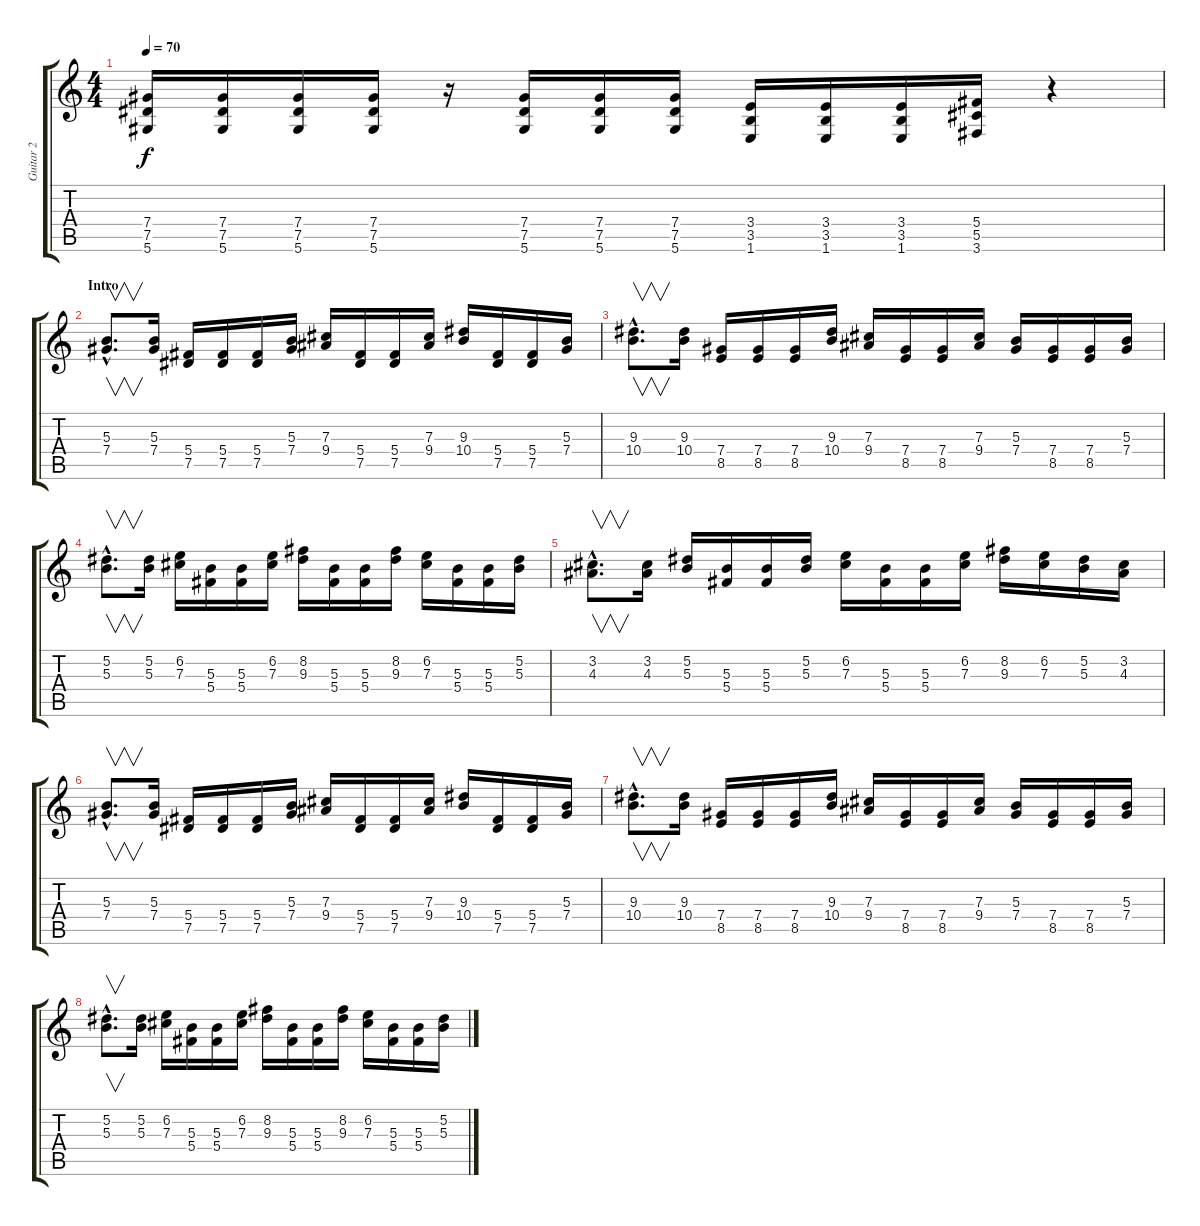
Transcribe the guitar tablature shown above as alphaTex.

\track ("Guitar 2" "Guitar 2") {instrument distortionguitar}
\staff {score tabs}
\tuning (Eb4 Bb3 Gb3 Db3 Ab2 Eb2) {hide}
\ts (4 4)
\tempo 70
\clef g2
\ks c
(7.4 7.5 5.6).16{dy f} (7.4 7.5 5.6).16 (7.4 7.5 5.6).16 (7.4 7.5 5.6).16 r.16 (7.4 7.5 5.6).16 (7.4 7.5 5.6).16 (7.4 7.5 5.6).16 (3.4 3.5 1.6).16 (3.4 3.5 1.6).16 (3.4 3.5 1.6).16 (5.4 5.5 3.6).16 r.4 |
\section ("" "Intro")
(5.3{hac} 7.4{hac}).8{v d} (5.3 7.4).16 (5.4 7.5).16 (5.4 7.5).16 (5.4 7.5).16 (5.3 7.4).16 (7.3 9.4).16 (5.4 7.5).16 (5.4 7.5).16 (7.3 9.4).16 (9.3 10.4).16 (5.4 7.5).16 (5.4 7.5).16 (5.3 7.4).16 |
(9.3{hac} 10.4{hac}).8{v d} (9.3 10.4).16 (7.4 8.5).16 (7.4 8.5).16 (7.4 8.5).16 (9.3 10.4).16 (7.3 9.4).16 (7.4 8.5).16 (7.4 8.5).16 (7.3 9.4).16 (5.3 7.4).16 (7.4 8.5).16 (7.4 8.5).16 (5.3 7.4).16 |
(5.2{hac} 5.3{hac}).8{v d} (5.2 5.3).16 (6.2 7.3).16 (5.3 5.4).16 (5.3 5.4).16 (6.2 7.3).16 (8.2 9.3).16 (5.3 5.4).16 (5.3 5.4).16 (8.2 9.3).16 (6.2 7.3).16 (5.3 5.4).16 (5.3 5.4).16 (5.2 5.3).16 |
(3.2{hac} 4.3{hac}).8{v d} (3.2 4.3).16 (5.2 5.3).16 (5.3 5.4).16 (5.3 5.4).16 (5.2 5.3).16 (6.2 7.3).16 (5.3 5.4).16 (5.3 5.4).16 (6.2 7.3).16 (8.2 9.3).16 (6.2 7.3).16 (5.2 5.3).16 (3.2 4.3).16 |
(5.3{hac} 7.4{hac}).8{v d} (5.3 7.4).16 (5.4 7.5).16 (5.4 7.5).16 (5.4 7.5).16 (5.3 7.4).16 (7.3 9.4).16 (5.4 7.5).16 (5.4 7.5).16 (7.3 9.4).16 (9.3 10.4).16 (5.4 7.5).16 (5.4 7.5).16 (5.3 7.4).16 |
(9.3{hac} 10.4{hac}).8{v d} (9.3 10.4).16 (7.4 8.5).16 (7.4 8.5).16 (7.4 8.5).16 (9.3 10.4).16 (7.3 9.4).16 (7.4 8.5).16 (7.4 8.5).16 (7.3 9.4).16 (5.3 7.4).16 (7.4 8.5).16 (7.4 8.5).16 (5.3 7.4).16 |
(5.2{hac} 5.3{hac}).8{v d} (5.2 5.3).16 (6.2 7.3).16 (5.3 5.4).16 (5.3 5.4).16 (6.2 7.3).16 (8.2 9.3).16 (5.3 5.4).16 (5.3 5.4).16 (8.2 9.3).16 (6.2 7.3).16 (5.3 5.4).16 (5.3 5.4).16 (5.2 5.3).16
